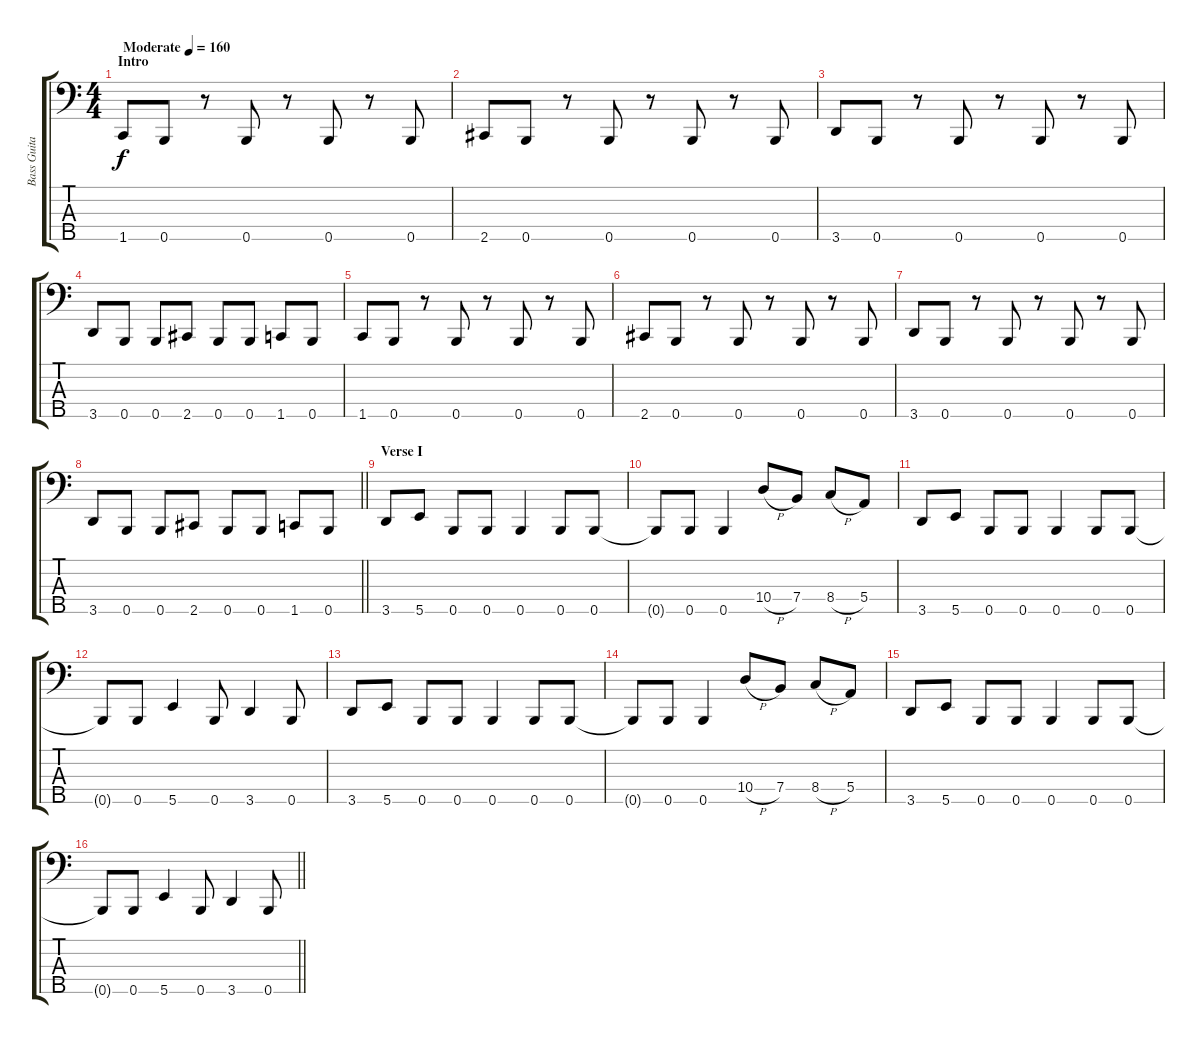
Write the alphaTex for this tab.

\track ("Bass Guitar" "Bass Guita") {instrument electricbassfinger}
\staff {score tabs}
\tuning (G2 D2 A1 E1 B0) {hide}
\ts (4 4)
\section ("" "Intro")
\tempo (160 "Moderate")
\clef f4
\ks c
1.5.8{dy f instrument electricbassfinger} 0.5.8 r.8 0.5.8 r.8 0.5.8 r.8 0.5.8 |
2.5.8 0.5.8 r.8 0.5.8 r.8 0.5.8 r.8 0.5.8 |
3.5.8 0.5.8 r.8 0.5.8 r.8 0.5.8 r.8 0.5.8 |
3.5.8 0.5.8 0.5.8 2.5.8 0.5.8 0.5.8 1.5.8 0.5.8 |
1.5.8 0.5.8 r.8 0.5.8 r.8 0.5.8 r.8 0.5.8 |
2.5.8 0.5.8 r.8 0.5.8 r.8 0.5.8 r.8 0.5.8 |
3.5.8 0.5.8 r.8 0.5.8 r.8 0.5.8 r.8 0.5.8 |
\barLineRight lightlight
3.5.8 0.5.8 0.5.8 2.5.8 0.5.8 0.5.8 1.5.8 0.5.8 |
\section ("" "Verse I")
3.5.8 5.5.8 0.5.8 0.5.8 0.5.4 0.5.8 0.5.8 |
0.5{t}.8 0.5.8 0.5.4 10.4{h}.8 7.4.8 8.4{h}.8 5.4.8 |
3.5.8 5.5.8 0.5.8 0.5.8 0.5.4 0.5.8 0.5.8 |
0.5{t}.8 0.5.8 5.5.4 0.5.8 3.5.4 0.5.8 |
3.5.8 5.5.8 0.5.8 0.5.8 0.5.4 0.5.8 0.5.8 |
0.5{t}.8 0.5.8 0.5.4 10.4{h}.8 7.4.8 8.4{h}.8 5.4.8 |
3.5.8 5.5.8 0.5.8 0.5.8 0.5.4 0.5.8 0.5.8 |
\barLineRight lightlight
0.5{t}.8 0.5.8 5.5.4 0.5.8 3.5.4 0.5.8
